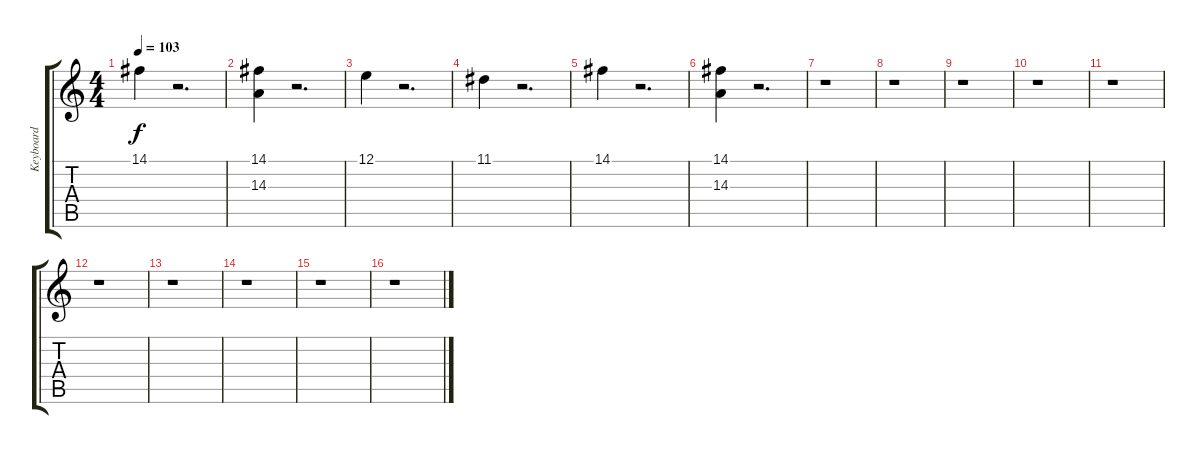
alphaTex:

\track ("Keyboard" "Keyboard") {instrument timpani}
\staff {score tabs}
\tuning (E4 B3 G3 D3 A2 E2) {hide}
\ts (4 4)
\tempo 103
\clef g2
\ks c
14.1.4{dy f} r.2{d} |
(14.1 14.3).4 r.2{d} |
12.1.4 r.2{d} |
11.1.4 r.2{d} |
14.1.4 r.2{d} |
(14.1 14.3).4 r.2{d} |
r.1 |
r.1 |
r.1 |
r.1 |
r.1 |
r.1 |
r.1 |
r.1 |
r.1 |
r.1
